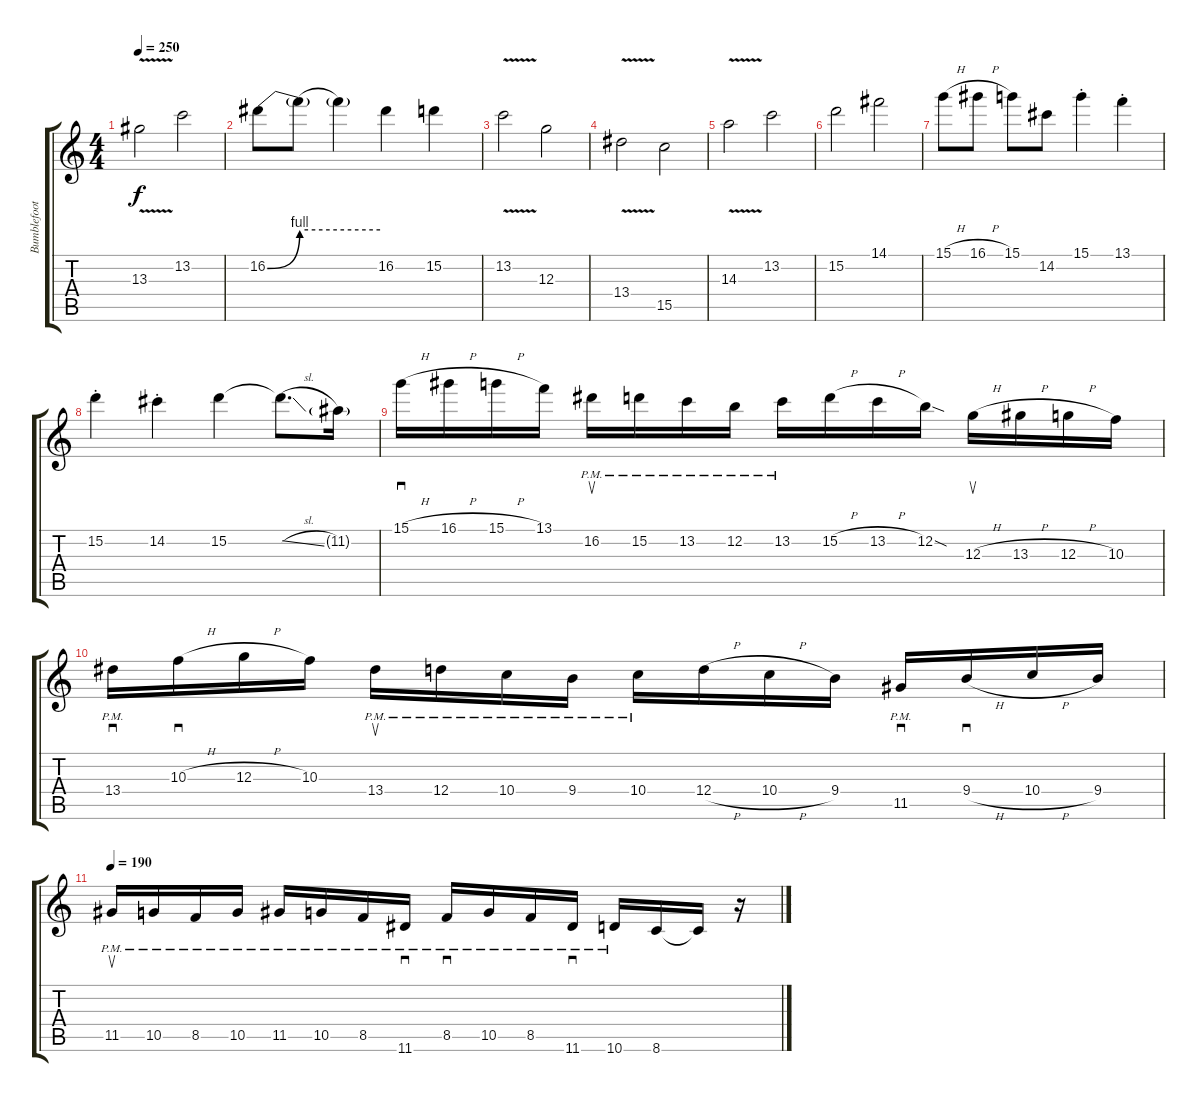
\track ("Bumblefoot" "Bumblefoot") {instrument distortionguitar}
\staff {score tabs}
\tuning (E4 B3 G3 D3 A2 E2) {hide}
\ts (4 4)
\tempo 250
\clef g2
\ks c
13.3{v}.2{dy f} 13.2.2 |
16.2{be (bend 0 0 60 4)}.8 16.2{be (hold 0 4 60 4) t}.8 16.2{t}.4 16.2.4 15.2.4 |
13.2{v}.2 12.3.2 |
13.4{v}.2 15.5.2 |
14.3{v}.2 13.2.2 |
15.2.2 14.1.2 |
15.1{h}.8 16.1{h}.8 15.1.8 14.2.8 15.1{st}.4 13.1{st}.4 |
15.2{st}.4 14.2{st}.4 15.2.4 15.2{sl t}.8{d} 11.2{g}.16 |
15.1{h}.16{sd} 16.1{h}.16 15.1{h}.16 13.1.16 16.2{pm}.16{su} 15.2{pm}.16 13.2{pm}.16 12.2{pm}.16 13.2{pm}.16 15.2{h}.16 13.2{h}.16 12.2{sod}.16 12.3{h}.16{su} 13.3{h}.16 12.3{h}.16 10.3.16 |
13.4{pm}.16{sd} 10.3{h}.16{sd} 12.3{h}.16 10.3.16 13.4{pm}.16{su} 12.4{pm}.16 10.4{pm}.16 9.4{pm}.16 10.4{pm}.16 12.4{h}.16 10.4{h}.16 9.4.16 11.5{pm}.16{sd} 9.4{h}.16{sd} 10.4{h}.16 9.4.16 |
\tempo 190
11.5{pm}.16{su} 10.5{pm}.16 8.5{pm}.16 10.5{pm}.16 11.5{pm}.16 10.5{pm}.16 8.5{pm}.16 11.6{pm}.16{sd} 8.5{pm}.16{sd} 10.5{pm}.16 8.5{pm}.16 11.6{pm}.16{sd} 10.6{pm}.16 8.6.16 8.6{t}.16 r.16
